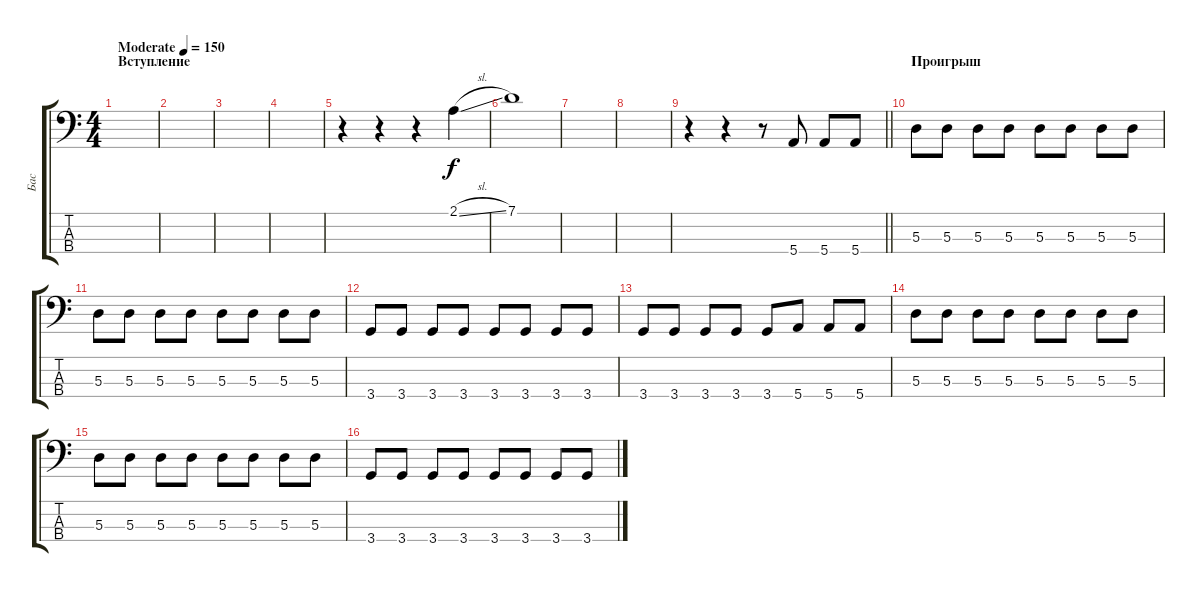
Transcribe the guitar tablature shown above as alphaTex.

\track ("Бас" "Бас") {instrument electricbassfinger}
\staff {score tabs}
\tuning (G2 D2 A1 E1) {hide}
\ts (4 4)
\section ("" "Вступление")
\tempo (150 "Moderate")
\clef f4
\ks c
|
|
|
|
r.4 r.4 r.4 2.1{sl}.4 |
7.1.1 |
|
|
\barLineRight lightlight
r.4 r.4 r.8 5.4.8 5.4.8 5.4.8 |
\section ("" "Проигрыш")
5.3.8 5.3.8 5.3.8 5.3.8 5.3.8 5.3.8 5.3.8 5.3.8 |
5.3.8 5.3.8 5.3.8 5.3.8 5.3.8 5.3.8 5.3.8 5.3.8 |
3.4.8 3.4.8 3.4.8 3.4.8 3.4.8 3.4.8 3.4.8 3.4.8 |
3.4.8 3.4.8 3.4.8 3.4.8 3.4.8 5.4.8 5.4.8 5.4.8 |
5.3.8 5.3.8 5.3.8 5.3.8 5.3.8 5.3.8 5.3.8 5.3.8 |
5.3.8 5.3.8 5.3.8 5.3.8 5.3.8 5.3.8 5.3.8 5.3.8 |
3.4.8 3.4.8 3.4.8 3.4.8 3.4.8 3.4.8 3.4.8 3.4.8
